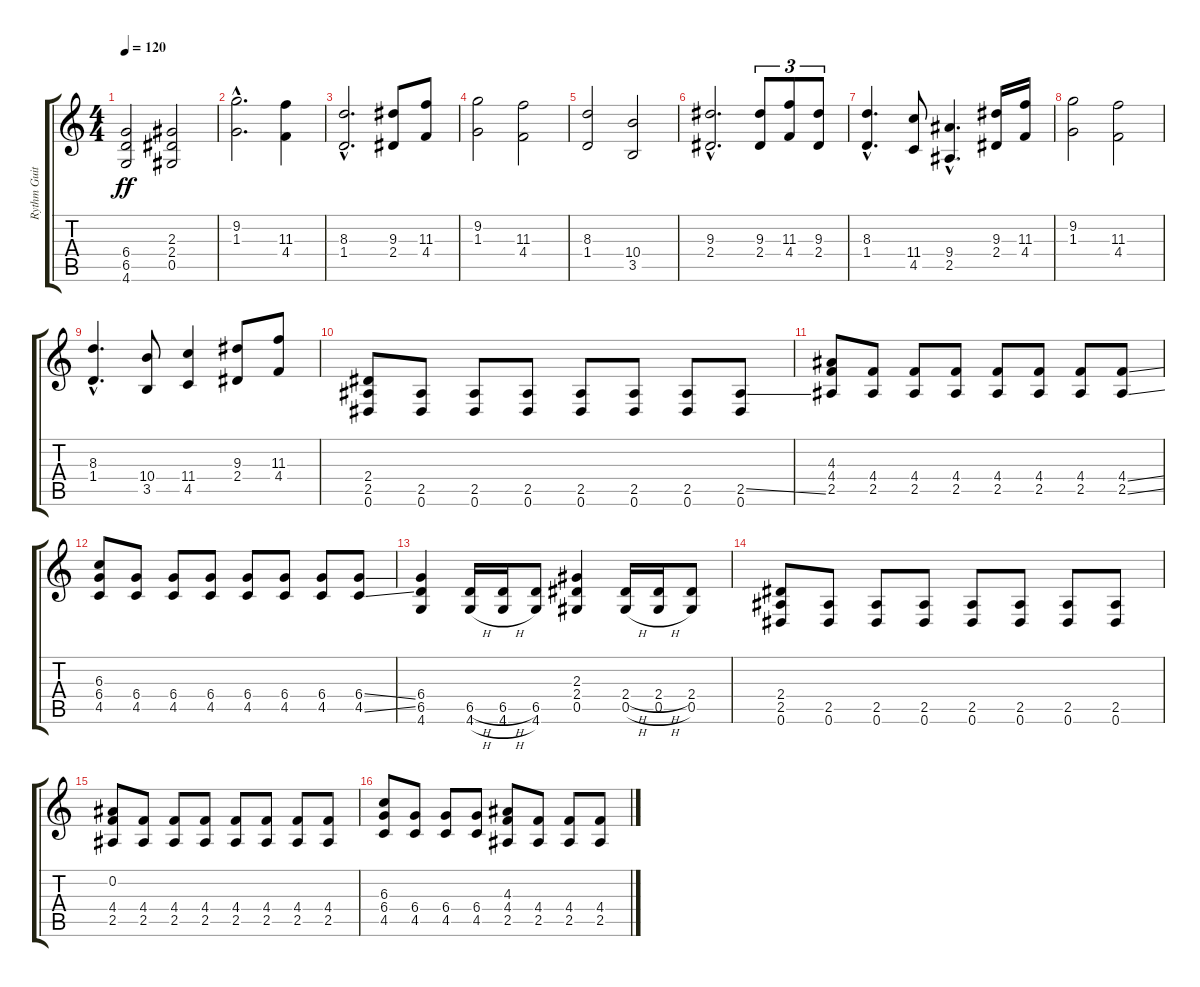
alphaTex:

\track ("Rythm Guitar" "Rythm Guit") {instrument distortionguitar}
\staff {score tabs}
\tuning (Eb4 Bb3 Gb3 Db3 Ab2 Eb2) {hide}
\ts (4 4)
\tempo 120
\clef g2
\ks c
(6.4 6.5 4.6).2{dy ff} (2.3 2.4 0.5).2 |
(9.2{hac} 1.3{hac}).2{d balance 12} (11.3 4.4).4 |
(8.3{hac} 1.4{hac}).2{d} (9.3 2.4).8 (11.3 4.4).8 |
(9.2 1.3).2 (11.3 4.4).2 |
(8.3 1.4).2 (10.4 3.5).2 |
(9.3{hac} 2.4{hac}).2{d} (9.3 2.4).8{tu (3 2)} (11.3 4.4).8{tu (3 2)} (9.3 2.4).8{tu (3 2)} |
(8.3{hac} 1.4{hac}).4{d} (11.4 4.5).8 (9.4{hac} 2.5{hac}).4{d} (9.3 2.4).16 (11.3 4.4).16 |
(9.2 1.3).2 (11.3 4.4).2 |
(8.3{hac} 1.4{hac}).4{d} (10.4 3.5).8 (11.4 4.5).4 (9.3 2.4).8 (11.3 4.4).8 |
(2.4 2.5 0.6).8 (2.5 0.6).8 (2.5 0.6).8 (2.5 0.6).8 (2.5 0.6).8 (2.5 0.6).8 (2.5 0.6).8 (2.5{ss} 0.6).8 |
(4.3 4.4 2.5).8 (4.4 2.5).8 (4.4 2.5).8 (4.4 2.5).8 (4.4 2.5).8 (4.4 2.5).8 (4.4 2.5).8 (4.4{ss} 2.5{ss}).8 |
(6.3 6.4 4.5).8 (6.4 4.5).8 (6.4 4.5).8 (6.4 4.5).8 (6.4 4.5).8 (6.4 4.5).8 (6.4 4.5).8 (6.4{ss} 4.5{ss}).8 |
(6.4 6.5 4.6).4 (6.5{h} 4.6{h}).16 (6.5{h} 4.6{h}).16 (6.5 4.6).8 (2.3 2.4 0.5).4 (2.4{h} 0.5{h}).16 (2.4{h} 0.5{h}).16 (2.4 0.5).8 |
(2.4 2.5 0.6).8 (2.5 0.6).8 (2.5 0.6).8 (2.5 0.6).8 (2.5 0.6).8 (2.5 0.6).8 (2.5 0.6).8 (2.5 0.6).8 |
(0.2 4.4 2.5).8 (4.4 2.5).8 (4.4 2.5).8 (4.4 2.5).8 (4.4 2.5).8 (4.4 2.5).8 (4.4 2.5).8 (4.4 2.5).8 |
(6.3 6.4 4.5).8 (6.4 4.5).8 (6.4 4.5).8 (6.4 4.5).8 (4.3 4.4 2.5).8 (4.4 2.5).8 (4.4 2.5).8 (4.4 2.5).8
